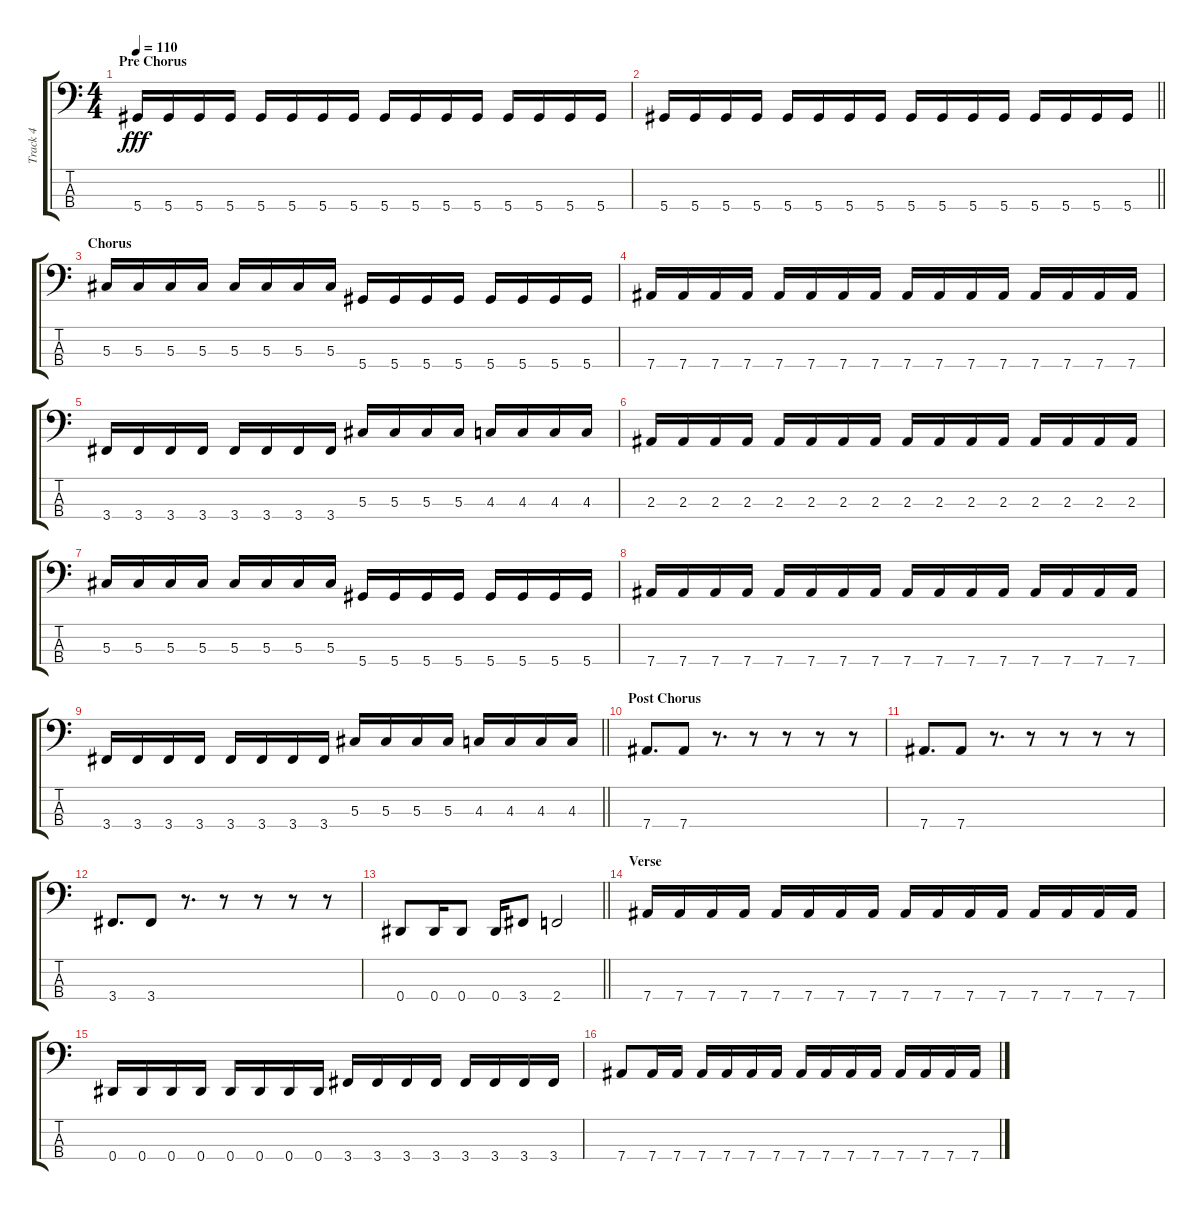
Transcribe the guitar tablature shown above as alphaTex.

\track ("Track 4" "Track 4") {instrument electricbassfinger}
\staff {score tabs}
\tuning (Gb2 Db2 Ab1 Eb1) {hide}
\ts (4 4)
\section ("" "Pre Chorus")
\tempo 110
\clef f4
\ks c
5.4.16{dy fff} 5.4.16 5.4.16 5.4.16 5.4.16 5.4.16 5.4.16 5.4.16 5.4.16 5.4.16 5.4.16 5.4.16 5.4.16 5.4.16 5.4.16 5.4.16 |
\barLineRight lightlight
5.4.16 5.4.16 5.4.16 5.4.16 5.4.16 5.4.16 5.4.16 5.4.16 5.4.16 5.4.16 5.4.16 5.4.16 5.4.16 5.4.16 5.4.16 5.4.16 |
\section ("" "Chorus")
5.3.16 5.3.16 5.3.16 5.3.16 5.3.16 5.3.16 5.3.16 5.3.16 5.4.16 5.4.16 5.4.16 5.4.16 5.4.16 5.4.16 5.4.16 5.4.16 |
7.4.16 7.4.16 7.4.16 7.4.16 7.4.16 7.4.16 7.4.16 7.4.16 7.4.16 7.4.16 7.4.16 7.4.16 7.4.16 7.4.16 7.4.16 7.4.16 |
3.4.16 3.4.16 3.4.16 3.4.16 3.4.16 3.4.16 3.4.16 3.4.16 5.3.16 5.3.16 5.3.16 5.3.16 4.3.16 4.3.16 4.3.16 4.3.16 |
2.3.16 2.3.16 2.3.16 2.3.16 2.3.16 2.3.16 2.3.16 2.3.16 2.3.16 2.3.16 2.3.16 2.3.16 2.3.16 2.3.16 2.3.16 2.3.16 |
5.3.16 5.3.16 5.3.16 5.3.16 5.3.16 5.3.16 5.3.16 5.3.16 5.4.16 5.4.16 5.4.16 5.4.16 5.4.16 5.4.16 5.4.16 5.4.16 |
7.4.16 7.4.16 7.4.16 7.4.16 7.4.16 7.4.16 7.4.16 7.4.16 7.4.16 7.4.16 7.4.16 7.4.16 7.4.16 7.4.16 7.4.16 7.4.16 |
\barLineRight lightlight
3.4.16 3.4.16 3.4.16 3.4.16 3.4.16 3.4.16 3.4.16 3.4.16 5.3.16 5.3.16 5.3.16 5.3.16 4.3.16 4.3.16 4.3.16 4.3.16 |
\section ("" "Post Chorus")
7.4.8{d} 7.4.8 r.8{d} r.8 r.8 r.8 r.8 |
7.4.8{d} 7.4.8 r.8{d} r.8 r.8 r.8 r.8 |
3.4.8{d} 3.4.8 r.8{d} r.8 r.8 r.8 r.8 |
\barLineRight lightlight
0.4.8 0.4.16 0.4.8 0.4.16 3.4.8 2.4.2 |
\section ("" "Verse")
7.4.16 7.4.16 7.4.16 7.4.16 7.4.16 7.4.16 7.4.16 7.4.16 7.4.16 7.4.16 7.4.16 7.4.16 7.4.16 7.4.16 7.4.16 7.4.16 |
0.4.16 0.4.16 0.4.16 0.4.16 0.4.16 0.4.16 0.4.16 0.4.16 3.4.16 3.4.16 3.4.16 3.4.16 3.4.16 3.4.16 3.4.16 3.4.16 |
7.4.8 7.4.16 7.4.16 7.4.16 7.4.16 7.4.16 7.4.16 7.4.16 7.4.16 7.4.16 7.4.16 7.4.16 7.4.16 7.4.16 7.4.16
